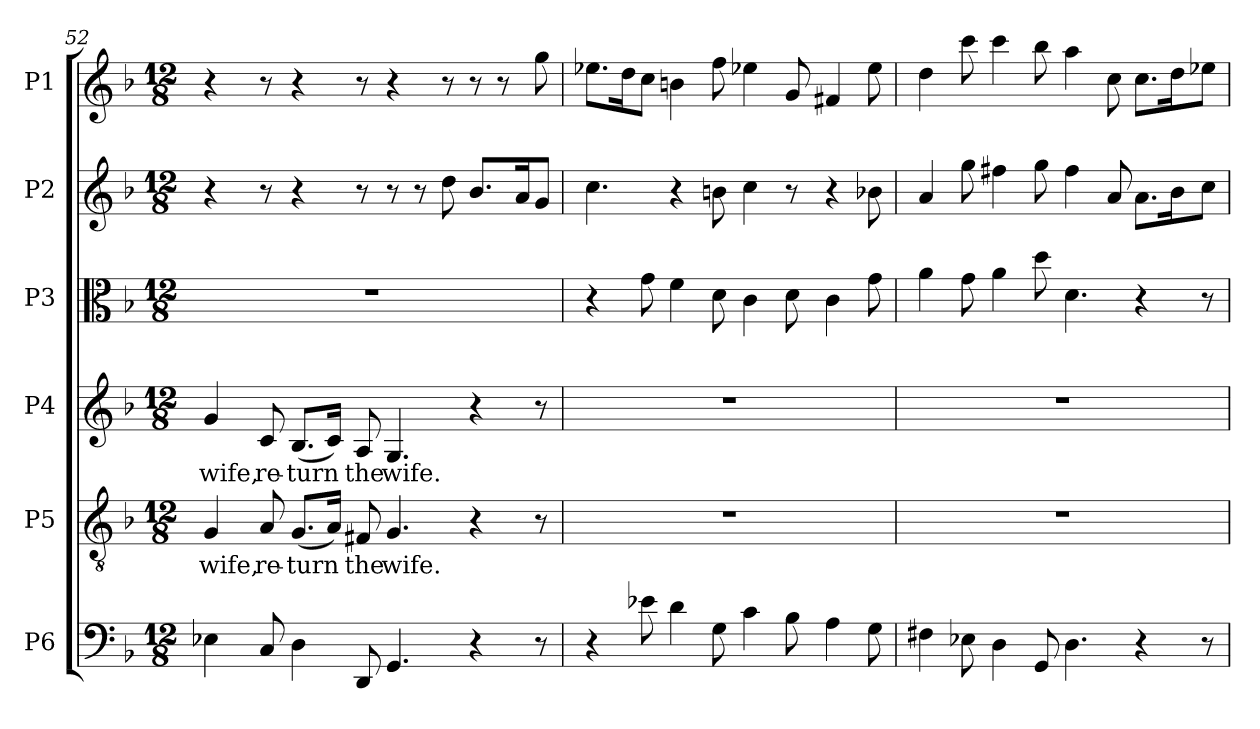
**kern	**kern	**text	**kern	**text	**kern	**kern	**kern
*part6	*part5	*part5	*part4	*part4	*part3	*part2	*part1
*staff6	*staff5	*staff5	*staff4	*staff4	*staff3	*staff2	*staff1
*I"P6	*I"P5	*	*I"P4	*	*I"P3	*I"P2	*I"P1
*clefF4	*clefGv2	*	*clefG2	*	*clefC3	*clefG2	*clefG2
*	*ITrd7c12	*	*	*	*	*	*
*k[b-]	*k[b-]	*	*k[b-]	*	*k[b-]	*k[b-]	*k[b-]
*F:	*F:	*	*F:	*	*F:	*F:	*F:
*M12/8	*M12/8	*	*M12/8	*	*M12/8	*M12/8	*M12/8
=52	=52	=52	=52	=52	=52	=52	=52
!	!	!LO:LY:b:color=#000000	!	!	!	!	!
!	!	!	!	!LO:LY:b:color=#000000	!LO:N:vis=1	!	!
4E-Xi\	4GGi/	wife,	4gi/	wife,	1.r	4r	4r
!	!	!LO:LY:b:color=#000000	!	!	!	!	!
!	!	!	!	!LO:LY:b:color=#000000	!	!	!
8Ci/	8AAi/	re-	8ci/	re-	.	8r	8r
!	!	!LO:LY:b:color=#000000	!	!	!	!	!
!	!	!	!	!LO:LY:b:color=#000000	!	!	!
4Di\	(8.GGi/L	-turn	(8.B-i/L	-turn	.	4r	4r
.	16AAi/Jk)	.	16ci/Jk)	.	.	.	.
!	!	!LO:LY:b:color=#000000	!	!	!	!	!
!	!	!	!	!LO:LY:b:color=#000000	!	!	!
8DDi/	8FF#Xi/	the	8Ai/	the	.	8r	8r
!	!	!LO:LY:b:color=#000000	!	!	!	!	!
!	!	!	!	!LO:LY:b:color=#000000	!	!	!
4.GGi/	4.GGi/	wife.	4.Gi/	wife.	.	8r	4r
.	.	.	.	.	.	8r	.
.	.	.	.	.	.	8ddi\	8r
4r	4r	.	4r	.	.	8.b-i/L	8r
.	.	.	.	.	.	.	8r
.	.	.	.	.	.	16ai/k	.
8r	8r	.	8r	.	.	8gi/J	8ggi\
!!LO:LB:g=z
=53	=53	=53	=53	=53	=53	=53	=53
!	!LO:N:vis=1	!	!LO:N:vis=1	!	!	!	!
4r	1.r	.	1.r	.	4r	4.cci\	8.ee-Xi\L
.	.	.	.	.	.	.	16ddi\k
8e-Xi\	.	.	.	.	8gi\	.	8cci\J
4di\	.	.	.	.	4fi\	4r	4bni\
8Gi\	.	.	.	.	8di\	8bni\	8ffi\
4ci\	.	.	.	.	4ci\	4cci\	4ee-Xi\
8B-i\	.	.	.	.	8di\	8r	8gi/
4Ai\	.	.	.	.	4ci\	4r	4f#Xi/
8Gi\	.	.	.	.	8gi\	8b-Xi\	8ee-i\
=54	=54	=54	=54	=54	=54	=54	=54
!	!LO:N:vis=1	!	!LO:N:vis=1	!	!	!	!
4F#Xi\	1.r	.	1.r	.	4ai\	4ai/	4ddi\
8E-Xi\	.	.	.	.	8gi\	8ggi\	8ccci\
4Di\	.	.	.	.	4ai\	4ff#Xi\	4ccci\
8GGi/	.	.	.	.	8ddi\	8ggi\	8bb-i\
4.Di\	.	.	.	.	4.di\	4ff#i\	4aai\
.	.	.	.	.	.	8ai/	8cci\
4r	.	.	.	.	4r	8.ai\L	8.cci\L
.	.	.	.	.	.	16b-i\k	16ddi\k
8r	.	.	.	.	8r	8cci\J	8ee-Xi\J
=	=	=	=	=	=	=	=
*-	*-	*-	*-	*-	*-	*-	*-
